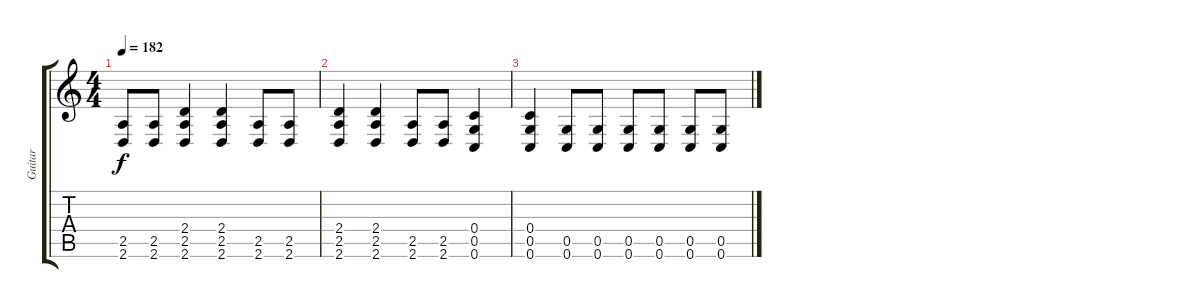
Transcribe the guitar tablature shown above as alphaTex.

\track ("Guitar" "Guitar") {instrument distortionguitar}
\staff {score tabs}
\tuning (D4 A3 F3 C3 G2 C2) {hide}
\ts (4 4)
\tempo 182
\clef g2
\ks c
(2.5 2.6).8{dy f} (2.5 2.6).8 (2.4 2.5 2.6).4 (2.4 2.5 2.6).4 (2.5 2.6).8 (2.5 2.6).8 |
(2.4 2.5 2.6).4 (2.4 2.5 2.6).4 (2.5 2.6).8 (2.5 2.6).8 (0.4 0.5 0.6).4 |
(0.4 0.5 0.6).4 (0.5 0.6).8 (0.5 0.6).8 (0.5 0.6).8 (0.5 0.6).8 (0.5 0.6).8 (0.5 0.6).8
